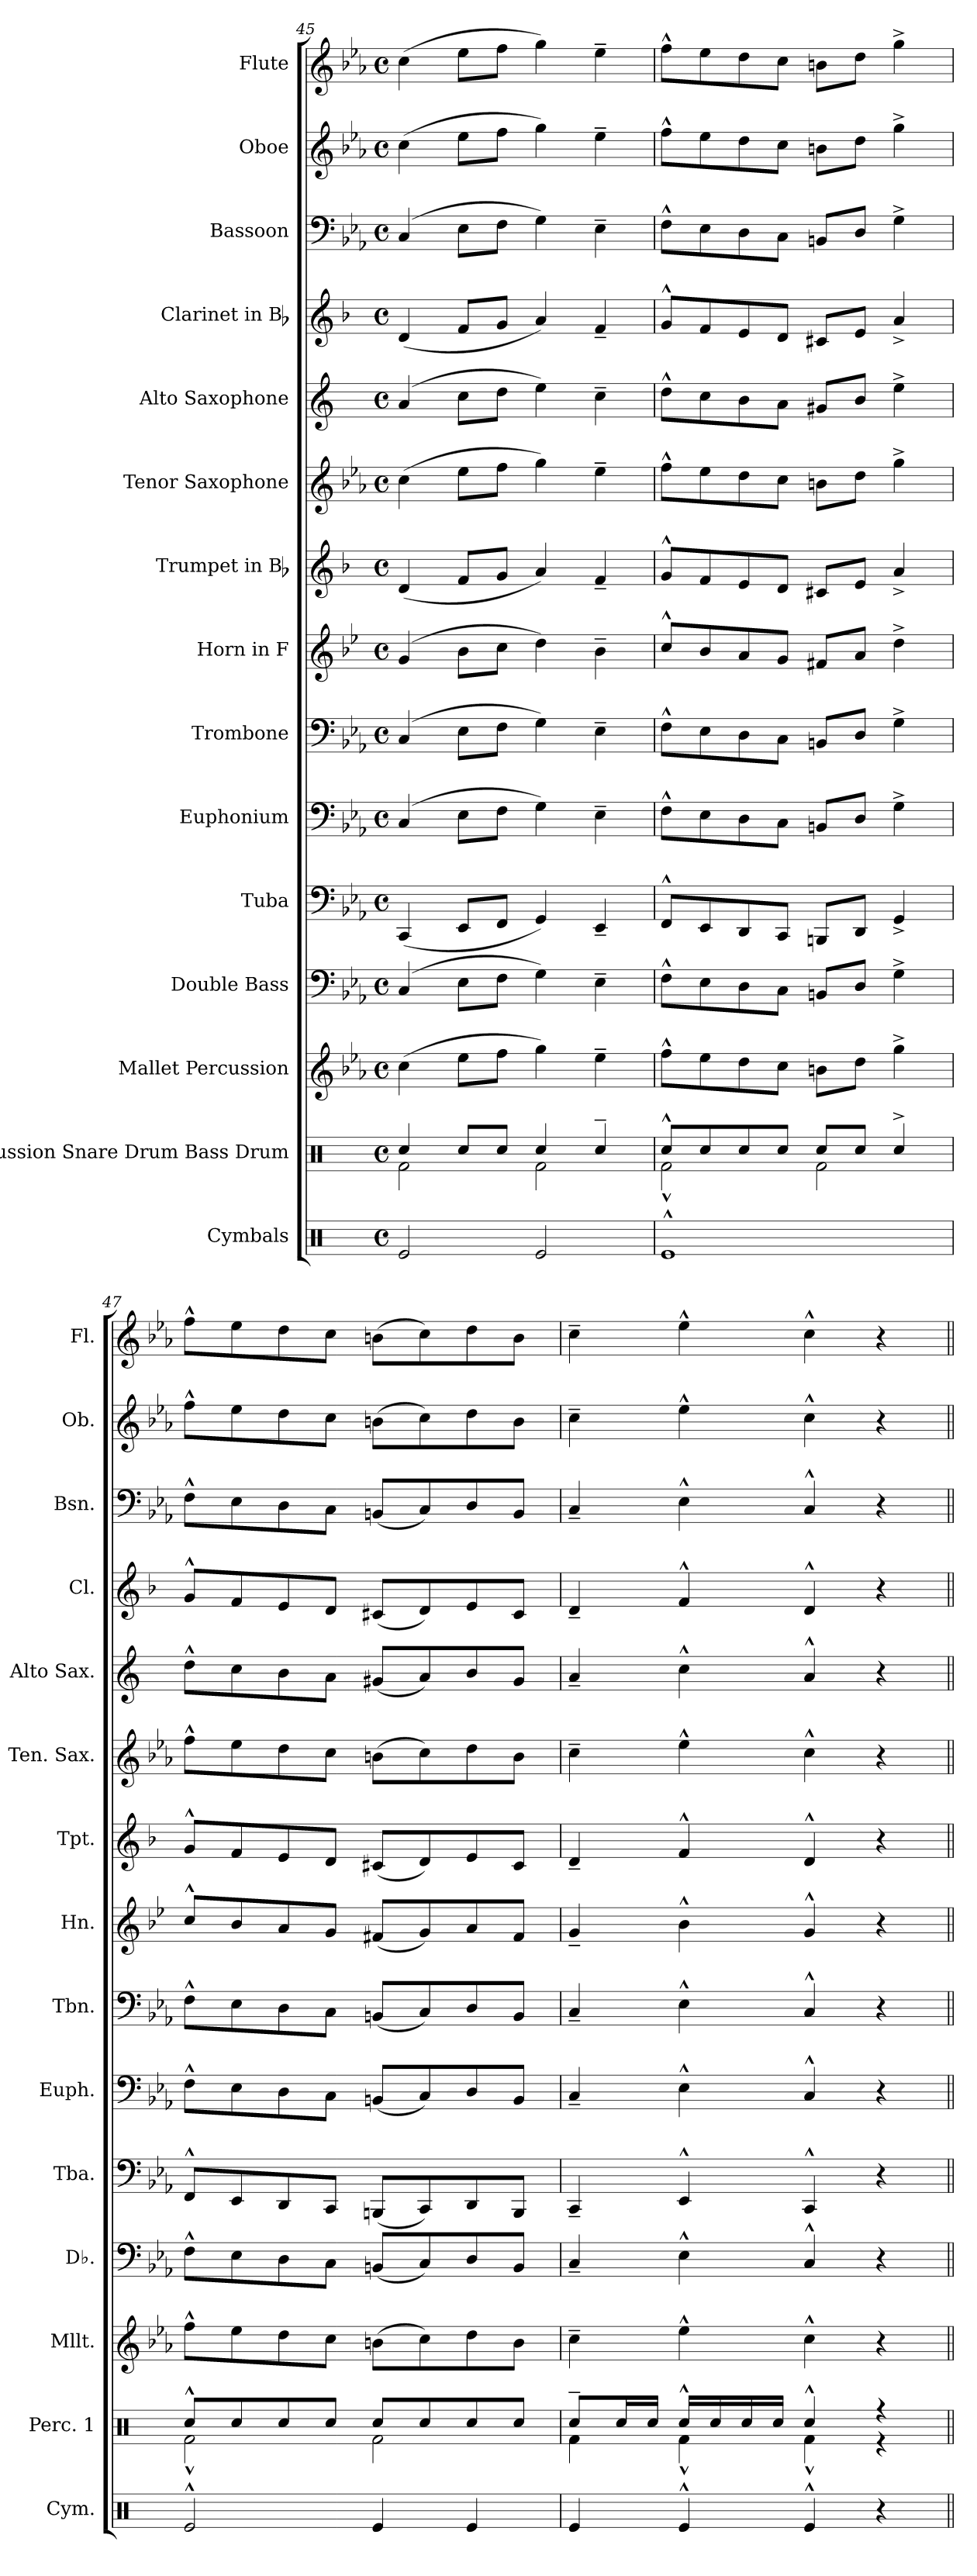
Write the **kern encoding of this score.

**kern	**kern	**kern	**kern	**kern	**kern	**kern	**kern	**kern	**kern	**kern	**kern	**kern	**kern	**kern
*part15	*part14	*part13	*part12	*part11	*part10	*part9	*part8	*part7	*part6	*part5	*part4	*part3	*part2	*part1
*staff15	*staff14	*staff13	*staff12	*staff11	*staff10	*staff9	*staff8	*staff7	*staff6	*staff5	*staff4	*staff3	*staff2	*staff1
*I"Cymbals	*I"Percussion Snare Drum Bass Drum	*I"Mallet Percussion	*I"Double Bass	*I"Tuba	*I"Euphonium	*I"Trombone	*I"Horn in F	*I"Trumpet in Bb	*I"Tenor Saxophone	*I"Alto Saxophone	*I"Clarinet in Bb	*I"Bassoon	*I"Oboe	*I"Flute
*I'Cym.	*I'Perc. 1	*I'Mllt.	*I'Db.	*I'Tba.	*I'Euph.	*I'Tbn.	*I'Hn.	*I'Tpt.	*I'Ten. Sax.	*I'Alto Sax.	*I'Cl.	*I'Bsn.	*I'Ob.	*I'Fl.
*clefX	*clefX	*clefG2	*clefF4	*clefF4	*clefF4	*clefF4	*clefG2	*clefG2	*clefG2	*clefG2	*clefG2	*clefF4	*clefG2	*clefG2
*	*	*ITrd-14c-24	*ITrd7c12	*	*	*	*ITrd4c7	*ITrd1c2	*ITrd8c14	*ITrd5c9	*ITrd1c2	*	*	*
*k[]	*k[]	*k[b-e-a-]	*k[b-e-a-]	*k[b-e-a-]	*k[b-e-a-]	*k[b-e-a-]	*k[b-e-a-]	*k[b-e-a-]	*k[b-e-a-]	*k[b-e-a-]	*k[b-e-a-]	*k[b-e-a-]	*k[b-e-a-]	*k[b-e-a-]
*C:	*C:	*c:	*c:	*c:	*c:	*c:	*c:	*c:	*c:	*c:	*c:	*c:	*c:	*c:
*M4/4	*M4/4	*M4/4	*M4/4	*M4/4	*M4/4	*M4/4	*M4/4	*M4/4	*M4/4	*M4/4	*M4/4	*M4/4	*M4/4	*M4/4
*met(c)	*met(c)	*met(c)	*met(c)	*met(c)	*met(c)	*met(c)	*met(c)	*met(c)	*met(c)	*met(c)	*met(c)	*met(c)	*met(c)	*met(c)
=45	=45	=45	=45	=45	=45	=45	=45	=45	=45	=45	=45	=45	=45	=45
*	*^	*	*	*	*	*	*	*	*	*	*	*	*	*
2Rei/	4Rcci/	2Rfi\	(4cccci\	(4CCi/	(4CCi/	(4Ci/	(4Ci/	(4ci/	(4ci/	(4ci\	(4ci/	(4ci/	(4Ci/	(4cci\	(4cci\
.	8Rcci/L	.	8eeee-i\L	8EE-i\L	8EE-i/L	8E-i\L	8E-i\L	8e-i\L	8e-i/L	8e-i\L	8e-i\L	8e-i/L	8E-i\L	8ee-i\L	8ee-i\L
.	8Rcci/J	.	8ffffi\J	8FFi\J	8FFi/J	8Fi\J	8Fi\J	8fi\J	8fi/J	8fi\J	8fi\J	8fi/J	8Fi\J	8ffi\J	8ffi\J
2Rei/	4Rcci/	2Rfi\	4ggggi\)	4GGi\)	4GGi/)	4Gi\)	4Gi\)	4gi\)	4gi/)	4gi\)	4gi\)	4gi/)	4Gi\)	4ggi\)	4ggi\)
.	4Rcc~i/	.	4eeee-~i\	4EE-~i\	4EE-~i/	4E-~i\	4E-~i\	4e-~i\	4e-~i/	4e-~i\	4e-~i\	4e-~i/	4E-~i\	4ee-~i\	4ee-~i\
=46	=46	=46	=46	=46	=46	=46	=46	=46	=46	=46	=46	=46	=46	=46	=46
1Re^^i	8Rcc^^i/L	2Rf^^i\	8ffff^^i\L	8FF^^i\L	8FF^^i/L	8F^^i\L	8F^^i\L	8f^^i/L	8f^^i/L	8f^^i\L	8f^^i\L	8f^^i/L	8F^^i\L	8ff^^i\L	8ff^^i\L
.	8Rcci/	.	8eeee-i\	8EE-i\	8EE-i/	8E-i\	8E-i\	8e-i/	8e-i/	8e-i\	8e-i\	8e-i/	8E-i\	8ee-i\	8ee-i\
.	8Rcci/	.	8ddddi\	8DDi\	8DDi/	8Di\	8Di\	8di/	8di/	8di\	8di\	8di/	8Di\	8ddi\	8ddi\
.	8Rcci/J	.	8cccci\J	8CCi\J	8CCi/J	8Ci\J	8Ci\J	8ci/J	8ci/J	8ci\J	8ci\J	8ci/J	8Ci\J	8cci\J	8cci\J
.	8Rcci/L	2Rfi\	8bbbni\L	8BBBni/L	8BBBni/L	8BBni/L	8BBni/L	8Bni/L	8Bni/L	8Bni\L	8Bni/L	8Bni/L	8BBni/L	8bni\L	8bni\L
.	8Rcci/J	.	8ddddi\J	8DDi/J	8DDi/J	8Di/J	8Di/J	8di/J	8di/J	8di\J	8di/J	8di/J	8Di/J	8ddi\J	8ddi\J
.	4Rcc^i/	.	4gggg^i\	4GG^i\	4GG^i/	4G^i\	4G^i\	4g^i\	4g^i/	4g^i\	4g^i\	4g^i/	4G^i\	4gg^i\	4gg^i\
=47	=47	=47	=47	=47	=47	=47	=47	=47	=47	=47	=47	=47	=47	=47	=47
2Re^^i/	8Rcc^^i/L	2Rf^^i\	8ffff^^i\L	8FF^^i\L	8FF^^i/L	8F^^i\L	8F^^i\L	8f^^i/L	8f^^i/L	8f^^i\L	8f^^i\L	8f^^i/L	8F^^i\L	8ff^^i\L	8ff^^i\L
.	8Rcci/	.	8eeee-i\	8EE-i\	8EE-i/	8E-i\	8E-i\	8e-i/	8e-i/	8e-i\	8e-i\	8e-i/	8E-i\	8ee-i\	8ee-i\
.	8Rcci/	.	8ddddi\	8DDi\	8DDi/	8Di\	8Di\	8di/	8di/	8di\	8di\	8di/	8Di\	8ddi\	8ddi\
.	8Rcci/J	.	8cccci\J	8CCi\J	8CCi/J	8Ci\J	8Ci\J	8ci/J	8ci/J	8ci\J	8ci\J	8ci/J	8Ci\J	8cci\J	8cci\J
4Rei/	8Rcci/L	2Rfi\	(8bbbni\L	(8BBBni/L	(8BBBni/L	(8BBni/L	(8BBni/L	(8Bni/L	(8Bni/L	(8Bni\L	(8Bni/L	(8Bni/L	(8BBni/L	(8bni\L	(8bni\L
.	8Rcci/	.	8cccci\)	8CCi/)	8CCi/)	8Ci/)	8Ci/)	8ci/)	8ci/)	8ci\)	8ci/)	8ci/)	8Ci/)	8cci\)	8cci\)
4Rei/	8Rcci/	.	8ddddi\	8DDi/	8DDi/	8Di/	8Di/	8di/	8di/	8di\	8di/	8di/	8Di/	8ddi\	8ddi\
.	8Rcci/J	.	8bbbi\J	8BBBi/J	8BBBi/J	8BBi/J	8BBi/J	8Bi/J	8Bi/J	8Bi\J	8Bi/J	8Bi/J	8BBi/J	8bi\J	8bi\J
=48	=48	=48	=48	=48	=48	=48	=48	=48	=48	=48	=48	=48	=48	=48	=48
4Rei/	8Rcc~i/L	4Rfi\	4cccc~i\	4CC~i/	4CC~i/	4C~i/	4C~i/	4c~i/	4c~i/	4c~i\	4c~i/	4c~i/	4C~i/	4cc~i\	4cc~i\
.	16Rcci/L	.	.	.	.	.	.	.	.	.	.	.	.	.	.
.	16Rcci/JJ	.	.	.	.	.	.	.	.	.	.	.	.	.	.
4Re^^i/	16Rcc^^i/LL	4Rf^^i\	4eeee-^^i\	4EE-^^i\	4EE-^^i/	4E-^^i\	4E-^^i\	4e-^^i\	4e-^^i/	4e-^^i\	4e-^^i\	4e-^^i/	4E-^^i\	4ee-^^i\	4ee-^^i\
.	16Rcci/	.	.	.	.	.	.	.	.	.	.	.	.	.	.
.	16Rcci/	.	.	.	.	.	.	.	.	.	.	.	.	.	.
.	16Rcci/JJ	.	.	.	.	.	.	.	.	.	.	.	.	.	.
4Re^^i/	4Rcc^^i/	4Rf^^i\	4cccc^^i\	4CC^^i/	4CC^^i/	4C^^i/	4C^^i/	4c^^i/	4c^^i/	4c^^i\	4c^^i/	4c^^i/	4C^^i/	4cc^^i\	4cc^^i\
4r	4r	4r	4r	4r	4r	4r	4r	4r	4r	4r	4r	4r	4r	4r	4r
*	*v	*v	*	*	*	*	*	*	*	*	*	*	*	*	*
=||	=||	=||	=||	=||	=||	=||	=||	=||	=||	=||	=||	=||	=||	=||
*-	*-	*-	*-	*-	*-	*-	*-	*-	*-	*-	*-	*-	*-	*-
